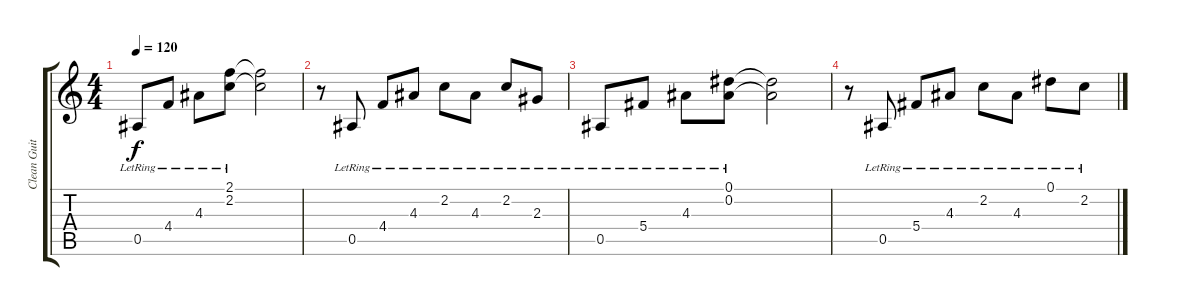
\track ("Clean Guitar" "Clean Guit") {instrument electricguitarjazz}
\staff {score tabs}
\tuning (Eb4 Bb3 Gb3 Db3 Bb2 F2) {hide}
\ts (4 4)
\tempo 120
\clef g2
\ks c
0.5{lr}.8{dy f} 4.4{lr}.8 4.3{lr}.8 (2.1{lr} 2.2{lr}).8 (2.1{t} 2.2{t}).2 |
r.8 0.5{lr}.8 4.4{lr}.8 4.3{lr}.8 2.2{lr}.8 4.3{lr}.8 2.2{lr}.8 2.3{lr}.8 |
0.5{lr}.8 5.4{lr}.8 4.3{lr}.8 (0.1{lr} 0.2{lr}).8 (0.1{t} 0.2{t}).2 |
r.8 0.5{lr}.8 5.4{lr}.8 4.3{lr}.8 2.2{lr}.8 4.3{lr}.8 0.1{lr}.8 2.2{lr}.8
